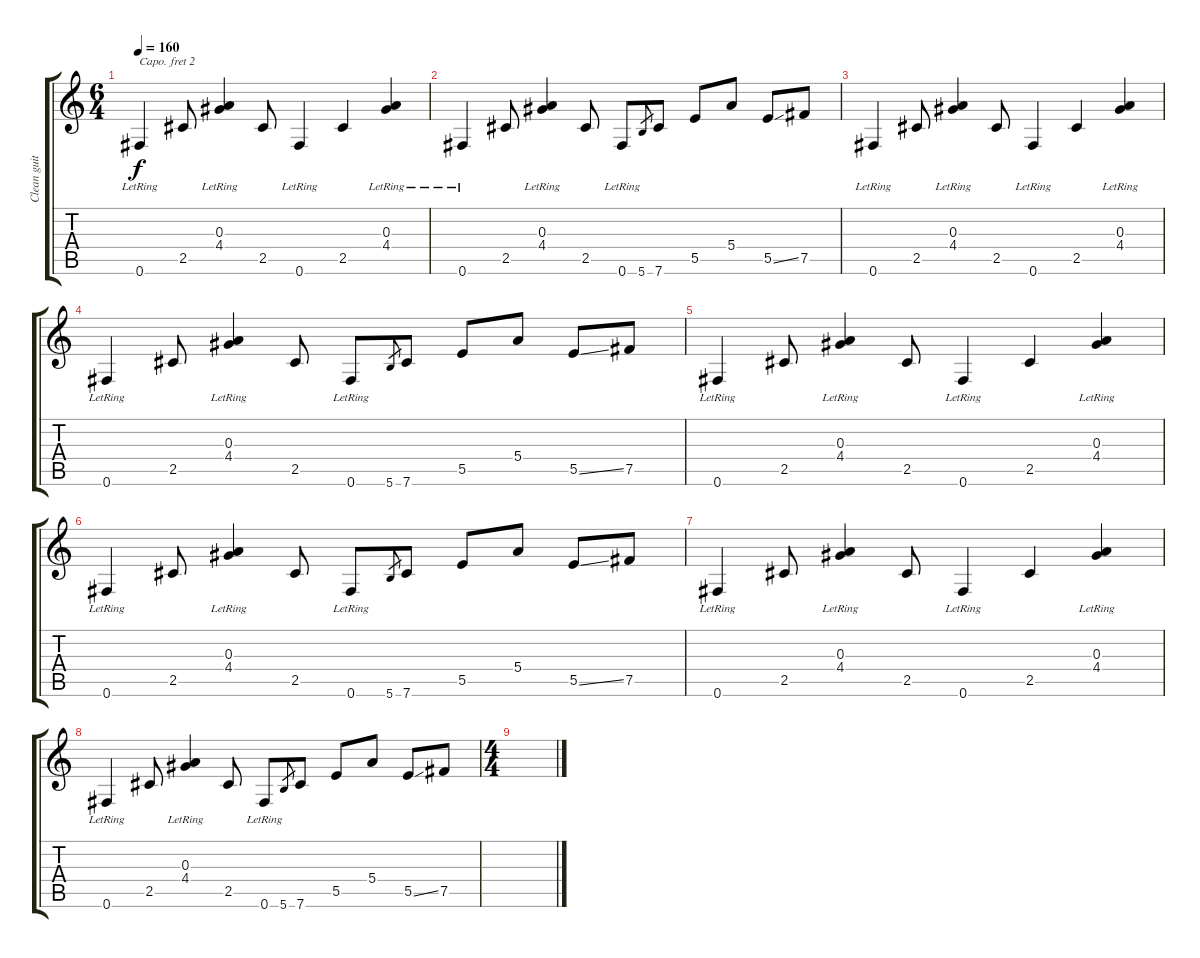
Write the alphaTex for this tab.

\track ("Clean guitar" "Clean guit") {instrument electricguitarjazz}
\staff {score tabs}
\capo 2
\tuning (E4 B3 G3 D3 A2 E2) {hide}
\ts (6 4)
\tempo 160
\clef g2
\ks c
0.6{lr}.4{dy f} 2.5.8 (0.3{lr} 4.4{lr}).4 2.5.8 0.6{lr}.4 2.5.4 (0.3{lr} 4.4{lr}).4 |
0.6{lr}.4 2.5.8 (0.3{lr} 4.4{lr}).4 2.5.8 0.6{lr}.8 5.6.8{gr} 7.6.8 5.5.8 5.4.8 5.5{ss}.8 7.5.8 |
0.6{lr}.4 2.5.8 (0.3{lr} 4.4{lr}).4 2.5.8 0.6{lr}.4 2.5.4 (0.3{lr} 4.4{lr}).4 |
0.6{lr}.4 2.5.8 (0.3{lr} 4.4{lr}).4 2.5.8 0.6{lr}.8 5.6.8{gr} 7.6.8 5.5.8 5.4.8 5.5{ss}.8 7.5.8 |
0.6{lr}.4 2.5.8 (0.3{lr} 4.4{lr}).4 2.5.8 0.6{lr}.4 2.5.4 (0.3{lr} 4.4{lr}).4 |
0.6{lr}.4 2.5.8 (0.3{lr} 4.4{lr}).4 2.5.8 0.6{lr}.8 5.6.8{gr} 7.6.8 5.5.8 5.4.8 5.5{ss}.8 7.5.8 |
0.6{lr}.4 2.5.8 (0.3{lr} 4.4{lr}).4 2.5.8 0.6{lr}.4 2.5.4 (0.3{lr} 4.4{lr}).4 |
0.6{lr}.4 2.5.8 (0.3{lr} 4.4{lr}).4 2.5.8 0.6{lr}.8 5.6.8{gr} 7.6.8 5.5.8 5.4.8 5.5{ss}.8 7.5.8 |
\ts (4 4)
